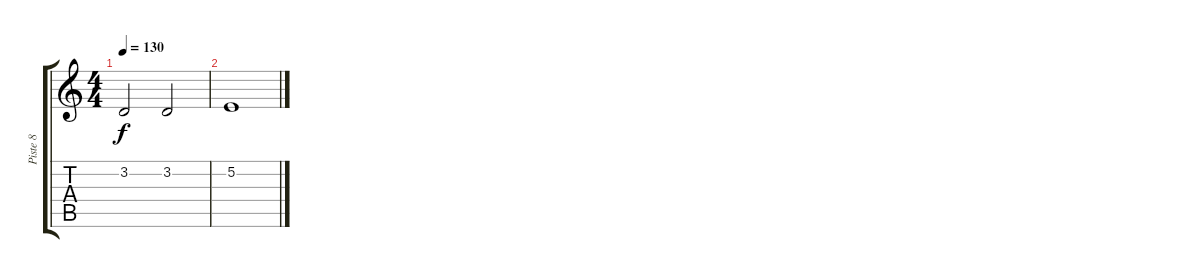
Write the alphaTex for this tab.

\track ("Piste 8" "Piste 8") {instrument flute}
\staff {score tabs}
\tuning (E4 B3 G3 D3 A2 E2) {hide}
\ts (4 4)
\tempo 130
\clef g2
\ks c
3.2.2{dy f} 3.2.2 |
5.2.1
